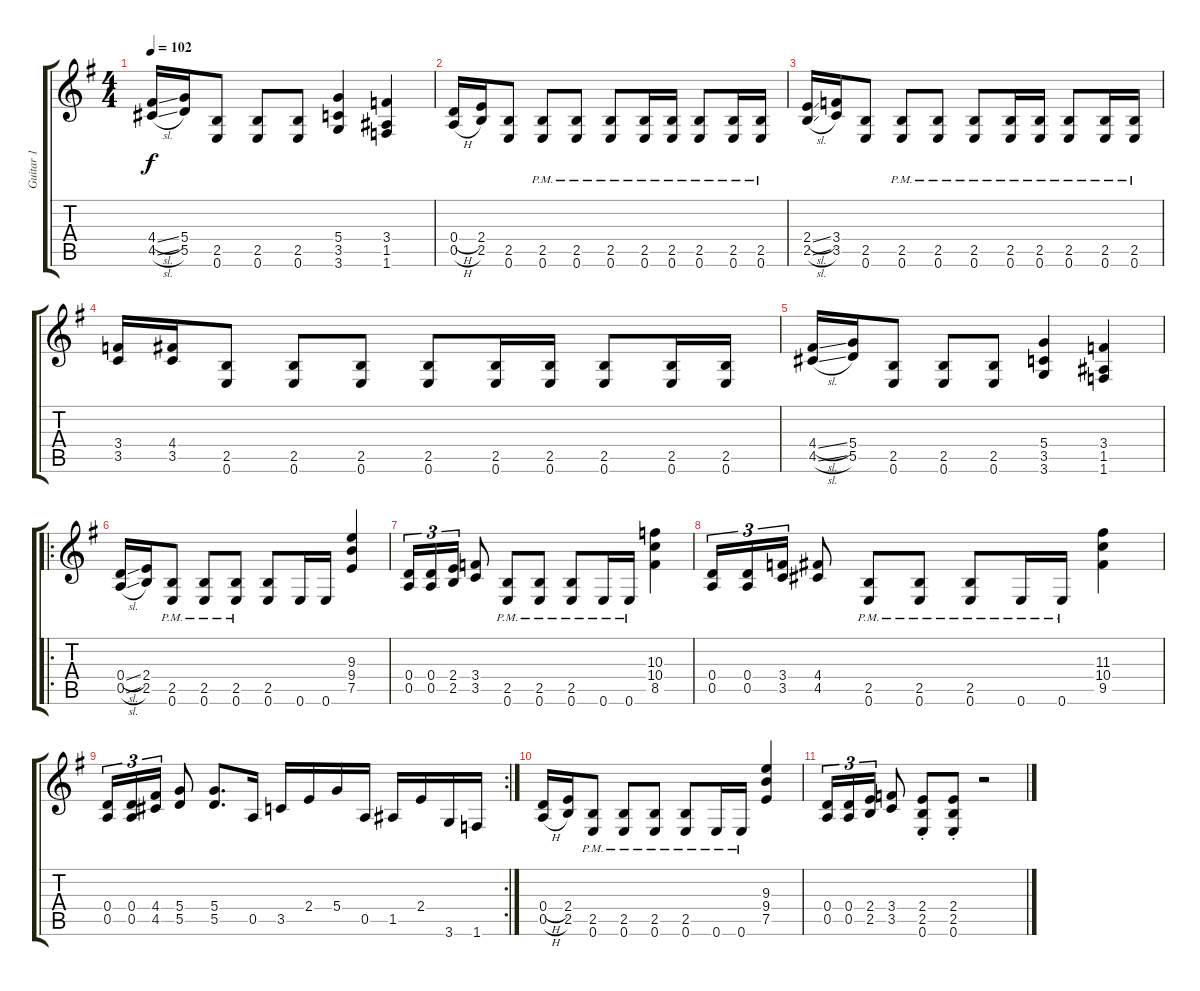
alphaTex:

\track ("Guitar 1" "Guitar 1") {instrument distortionguitar}
\staff {score tabs}
\tuning (E4 B3 G3 D3 A2 E2) {hide}
\ts (4 4)
\tempo 102
\clef g2
\ks g
(4.4{sl} 4.5{sl}).16{dy f} (5.4 5.5).16 (2.5 0.6).8 (2.5 0.6).8 (2.5 0.6).8 (5.4 3.5 3.6).4 (3.4 1.5 1.6).4 |
(0.4{h} 0.5{h}).16 (2.4 2.5).16 (2.5 0.6).8 (2.5{pm} 0.6{pm}).8 (2.5{pm} 0.6{pm}).8 (2.5{pm} 0.6{pm}).8 (2.5{pm} 0.6{pm}).16 (2.5{pm} 0.6{pm}).16 (2.5{pm} 0.6{pm}).8 (2.5{pm} 0.6{pm}).16 (2.5{pm} 0.6{pm}).16 |
(2.4{sl} 2.5{sl}).16 (3.4 3.5).16 (2.5 0.6).8 (2.5{pm} 0.6{pm}).8 (2.5{pm} 0.6{pm}).8 (2.5{pm} 0.6{pm}).8 (2.5{pm} 0.6{pm}).16 (2.5{pm} 0.6{pm}).16 (2.5{pm} 0.6{pm}).8 (2.5{pm} 0.6{pm}).16 (2.5{pm} 0.6{pm}).16 |
(3.4 3.5).16 (4.4 3.5).16 (2.5 0.6).8 (2.5 0.6).8 (2.5 0.6).8 (2.5 0.6).8 (2.5 0.6).16 (2.5 0.6).16 (2.5 0.6).8 (2.5 0.6).16 (2.5 0.6).16 |
(4.4{sl} 4.5{sl}).16 (5.4 5.5).16 (2.5 0.6).8 (2.5 0.6).8 (2.5 0.6).8 (5.4 3.5 3.6).4 (3.4 1.5 1.6).4 |
\ro
(0.4{sl} 0.5{sl}).16 (2.4 2.5).16 (2.5{pm} 0.6{pm}).8 (2.5{pm} 0.6{pm}).8 (2.5{pm} 0.6{pm}).8 (2.5 0.6).8 0.6.16 0.6.16 (9.3 9.4 7.5).4 |
(0.4 0.5).16{tu (3 2)} (0.4 0.5).16{tu (3 2)} (2.4 2.5).16{tu (3 2)} (3.4 3.5).8 (2.5{pm} 0.6{pm}).8 (2.5{pm} 0.6{pm}).8 (2.5{pm} 0.6{pm}).8 0.6{pm}.16 0.6{pm}.16 (10.3 10.4 8.5).4 |
(0.4 0.5).16{tu (3 2)} (0.4 0.5).16{tu (3 2)} (3.4 3.5).16{tu (3 2)} (4.4 4.5).8 (2.5{pm} 0.6{pm}).8 (2.5{pm} 0.6{pm}).8 (2.5{pm} 0.6{pm}).8 0.6{pm}.16 0.6{pm}.16 (11.3 10.4 9.5).4 |
\rc 2
(0.4 0.5).16{tu (3 2)} (0.4 0.5).16{tu (3 2)} (4.4 4.5).16{tu (3 2)} (5.4 5.5).8 (5.4 5.5).8{d} 0.5.16 3.5.16 2.4.16 5.4.16 0.5.16 1.5.16 2.4.16 3.6.16 1.6.16 |
(0.4{h} 0.5{h}).16 (2.4 2.5).16 (2.5{pm} 0.6{pm}).8 (2.5{pm} 0.6{pm}).8 (2.5{pm} 0.6{pm}).8 (2.5{pm} 0.6{pm}).8 0.6{pm}.16 0.6{pm}.16 (9.3 9.4 7.5).4 |
(0.4 0.5).16{tu (3 2)} (0.4 0.5).16{tu (3 2)} (2.4 2.5).16{tu (3 2)} (3.4 3.5).8 (2.4{st} 2.5{st} 0.6{st}).8 (2.4{st} 2.5{st} 0.6{st}).8 r.2
